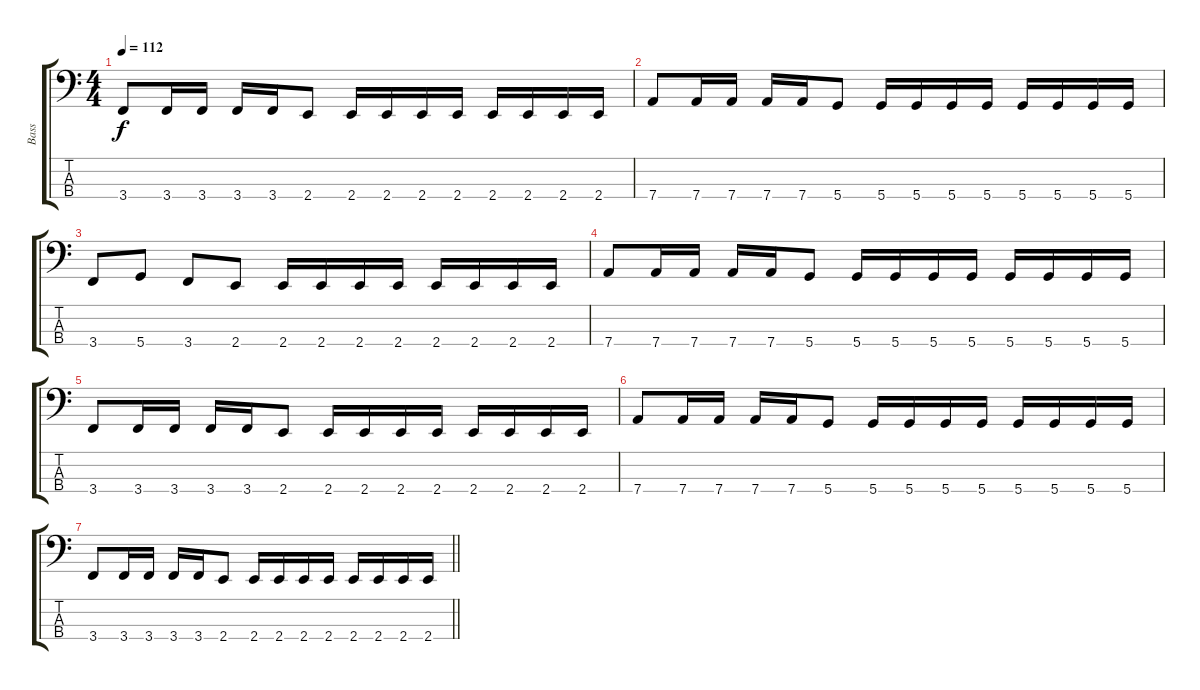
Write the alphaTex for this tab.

\track ("Bass" "Bass") {instrument electricbassfinger}
\staff {score tabs}
\tuning (G2 D2 A1 D1) {hide}
\ts (4 4)
\tempo 112
\clef f4
\ks c
3.4.8{dy f} 3.4.16 3.4.16 3.4.16 3.4.16 2.4.8 2.4.16 2.4.16 2.4.16 2.4.16 2.4.16 2.4.16 2.4.16 2.4.16 |
7.4.8 7.4.16 7.4.16 7.4.16 7.4.16 5.4.8 5.4.16 5.4.16 5.4.16 5.4.16 5.4.16 5.4.16 5.4.16 5.4.16 |
3.4.8 5.4.8 3.4.8 2.4.8 2.4.16 2.4.16 2.4.16 2.4.16 2.4.16 2.4.16 2.4.16 2.4.16 |
7.4.8 7.4.16 7.4.16 7.4.16 7.4.16 5.4.8 5.4.16 5.4.16 5.4.16 5.4.16 5.4.16 5.4.16 5.4.16 5.4.16 |
3.4.8 3.4.16 3.4.16 3.4.16 3.4.16 2.4.8 2.4.16 2.4.16 2.4.16 2.4.16 2.4.16 2.4.16 2.4.16 2.4.16 |
7.4.8 7.4.16 7.4.16 7.4.16 7.4.16 5.4.8 5.4.16 5.4.16 5.4.16 5.4.16 5.4.16 5.4.16 5.4.16 5.4.16 |
\barLineRight lightlight
3.4.8 3.4.16 3.4.16 3.4.16 3.4.16 2.4.8 2.4.16 2.4.16 2.4.16 2.4.16 2.4.16 2.4.16 2.4.16 2.4.16
